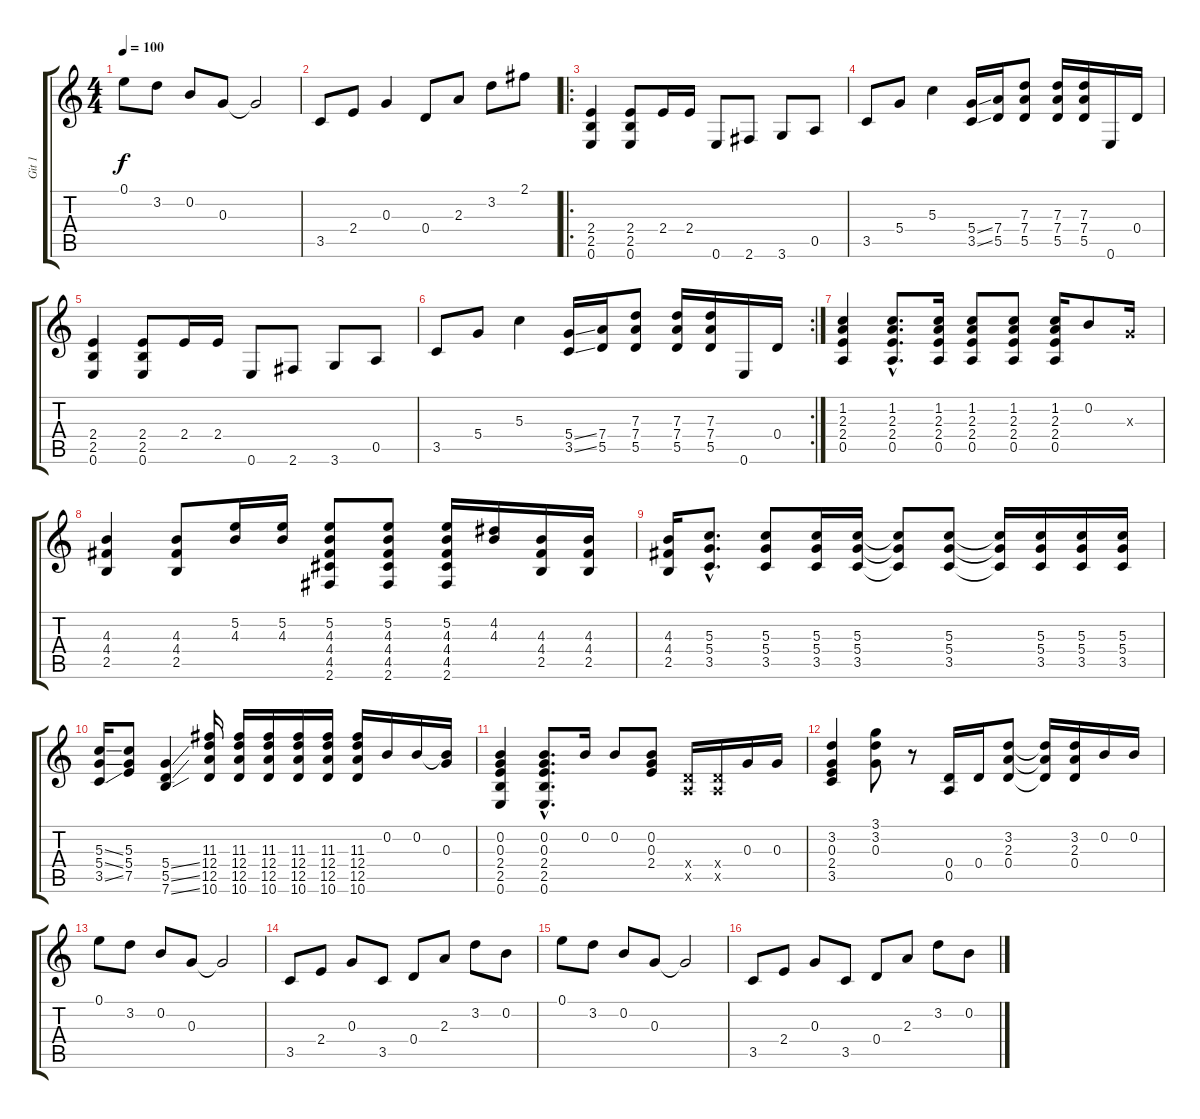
\track ("Git 1" "Git 1") {instrument overdrivenguitar}
\staff {score tabs}
\tuning (E4 B3 G3 D3 A2 E2) {hide}
\ts (4 4)
\tempo 100
\clef g2
\ks c
0.1.8{dy f} 3.2.8 0.2.8 0.3.8 0.3{t}.2 |
3.5.8 2.4.8 0.3.4 0.4.8 2.3.8 3.2.8 2.1.8 |
\ro
(2.4 2.5 0.6).4{instrument overdrivenguitar} (2.4 2.5 0.6).8 2.4.16 2.4.16 0.6.8 2.6.8 3.6.8 0.5.8 |
3.5.8 5.4.8 5.3.4 (5.4{ss} 3.5{ss}).16 (7.4 5.5).16 (7.3 7.4 5.5).8 (7.3 7.4 5.5).16 (7.3 7.4 5.5).16 0.6.16 0.4.16 |
(2.4 2.5 0.6).4{instrument overdrivenguitar} (2.4 2.5 0.6).8 2.4.16 2.4.16 0.6.8 2.6.8 3.6.8 0.5.8 |
\rc 2
3.5.8 5.4.8 5.3.4 (5.4{ss} 3.5{ss}).16 (7.4 5.5).16 (7.3 7.4 5.5).8 (7.3 7.4 5.5).16 (7.3 7.4 5.5).16 0.6.16 0.4.16 |
(1.2 2.3 2.4 0.5).4 (1.2{hac} 2.3{hac} 2.4{hac} 0.5{hac}).8{d} (1.2 2.3 2.4 0.5).16 (1.2 2.3 2.4 0.5).8 (1.2 2.3 2.4 0.5).8 (1.2 2.3 2.4 0.5).16 0.2.8 0.3{x}.16 |
(4.3 4.4 2.5).4 (4.3 4.4 2.5).8 (5.2 4.3).16 (5.2 4.3).16 (5.2 4.3 4.4 4.5 2.6).8 (5.2 4.3 4.4 4.5 2.6).8 (5.2 4.3 4.4 4.5 2.6).16 (4.2 4.3).16 (4.3 4.4 2.5).16 (4.3 4.4 2.5).16 |
(4.3 4.4 2.5).16 (5.3{hac} 5.4{hac} 3.5{hac}).8{d} (5.3 5.4 3.5).8 (5.3 5.4 3.5).16 (5.3 5.4 3.5).16 (5.3{t} 5.4{t} 3.5{t}).8 (5.3 5.4 3.5).8 (5.3{t} 5.4{t} 3.5{t}).16 (5.3 5.4 3.5).16 (5.3 5.4 3.5).16 (5.3 5.4 3.5).16 |
(5.3{ss} 5.4{ss} 3.5{ss}).16 (5.3 5.4 7.5).8 (5.4{ss} 5.5{ss} 7.6{ss}).4 (11.3 12.4 12.5 10.6).16 (11.3 12.4 12.5 10.6).16 (11.3 12.4 12.5 10.6).16 (11.3 12.4 12.5 10.6).16 (11.3 12.4 12.5 10.6).16 (11.3 12.4 12.5 10.6).16 0.2.16 0.2.16 (0.2{t} 0.3).16 |
(0.2 0.3 2.4 2.5 0.6).4 (0.2{hac} 0.3{hac} 2.4{hac} 2.5{hac} 0.6{hac}).8{d} 0.2.16 0.2.8 (0.2 0.3 2.4).8 (0.4{x} 0.5{x}).16 (0.4{x} 0.5{x}).16 0.3.16 0.3.16 |
(3.2 0.3 2.4 3.5).4 (3.1 3.2 0.3).8 r.8 (0.4 0.5).16 0.4.16 (3.2 2.3 0.4).8 (3.2{t} 2.3{t} 0.4{t}).16 (3.2 2.3 0.4).16 0.2.16 0.2.16 |
0.1.8{instrument electricguitarclean} 3.2.8 0.2.8 0.3.8 0.3{t}.2 |
3.5.8 2.4.8 0.3.8 3.5.8 0.4.8 2.3.8 3.2.8 0.2.8 |
0.1.8 3.2.8 0.2.8 0.3.8 0.3{t}.2 |
3.5.8 2.4.8 0.3.8 3.5.8 0.4.8 2.3.8 3.2.8 0.2.8
